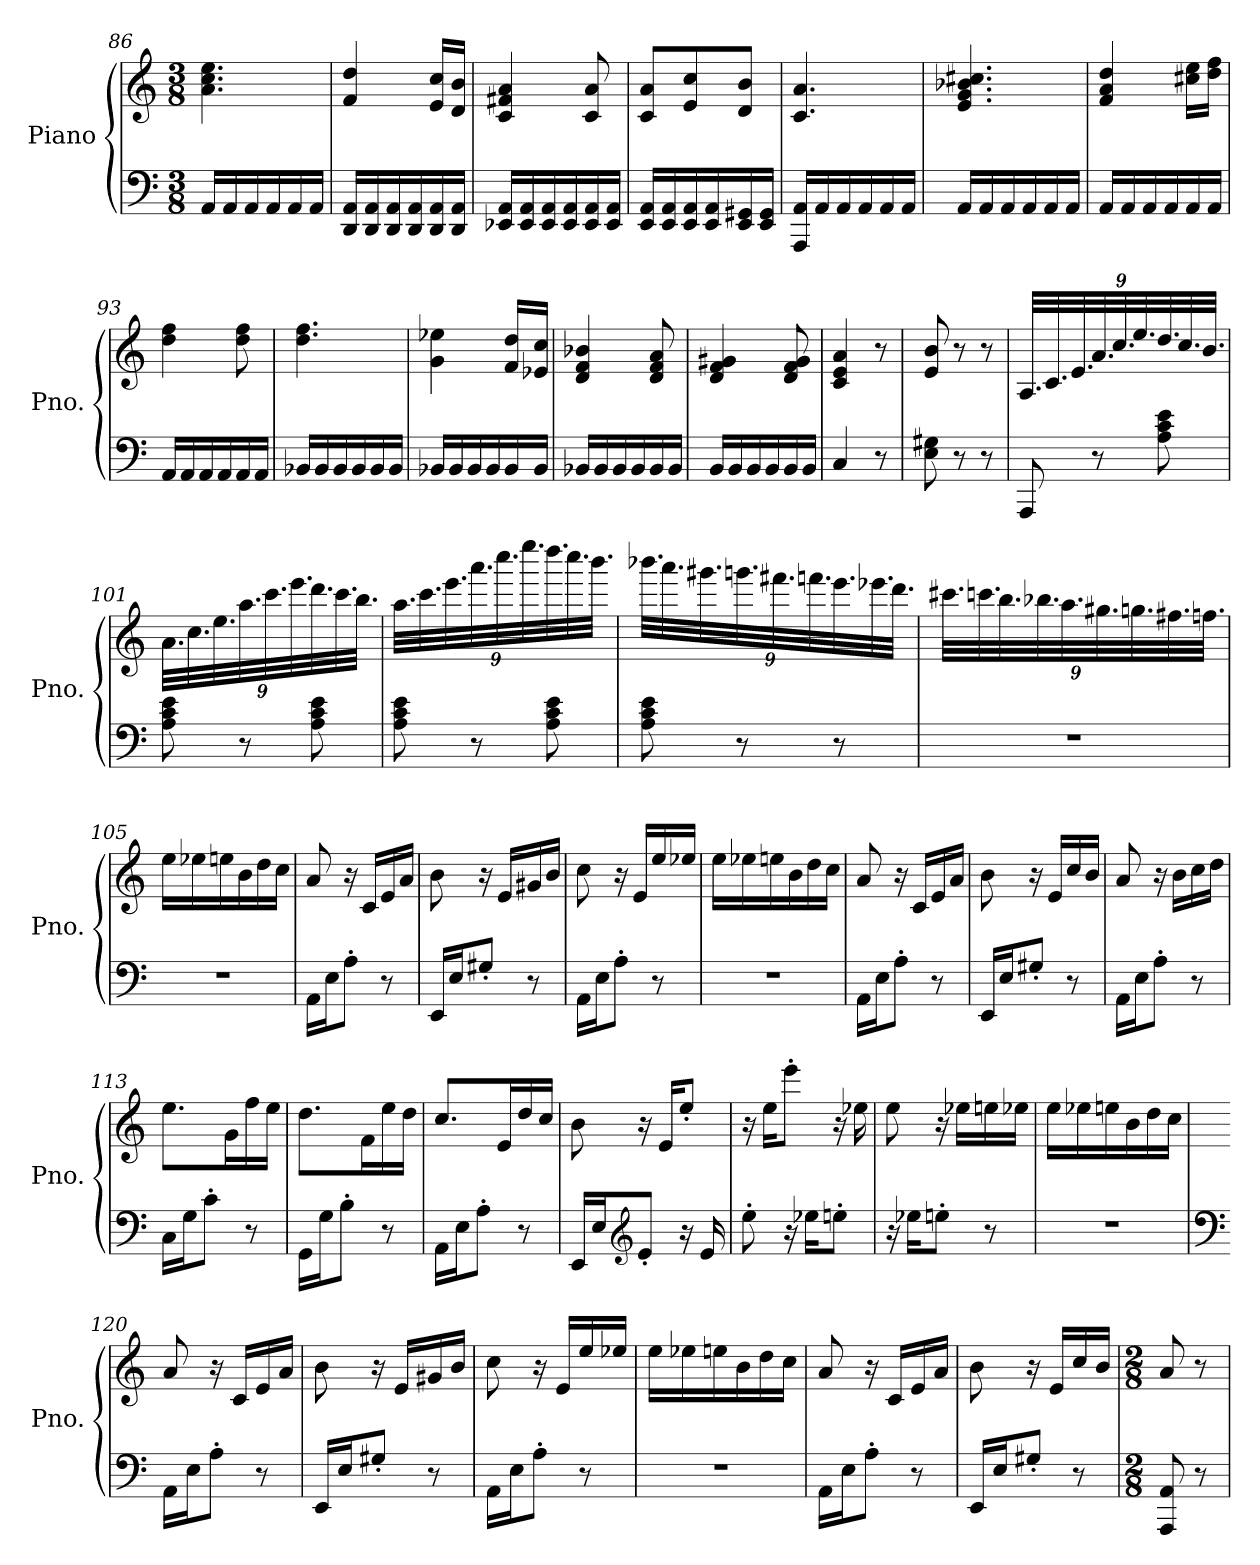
**kern	**kern
*part1	*part1
*staff2	*staff1
*I"Piano	*
*I'Pno.	*
*clefF4	*clefG2
*k[]	*k[]
*M3/8	*M3/8
=86	=86
16AA/LL	4.a\ 4.cc\ 4.ee\
16AA/	.
16AA/	.
16AA/	.
16AA/	.
16AA/JJ	.
=87	=87
16DD/ 16AA/LL	4f/ 4dd/
16DD/ 16AA/	.
16DD/ 16AA/	.
16DD/ 16AA/	.
16DD/ 16AA/	16e/ 16cc/LL
16DD/ 16AA/JJ	16d/ 16b/JJ
=88	=88
16EE-X/ 16AA/LL	4c/ 4f#X/ 4a/
16EE-/ 16AA/	.
16EE-/ 16AA/	.
16EE-/ 16AA/	.
16EE-/ 16AA/	8c/ 8a/
16EE-/ 16AA/JJ	.
!!LO:LB:g=z
=89	=89
16EE/ 16AA/LL	8c/ 8a/L
16EE/ 16AA/	.
16EE/ 16AA/	8e/ 8cc/
16EE/ 16AA/	.
16EE/ 16GG#X/	8d/ 8b/J
16EE/ 16GG#/JJ	.
=90	=90
16AAA/ 16AA/LL	4.c/ 4.a/
16AA/	.
16AA/	.
16AA/	.
16AA/	.
16AA/JJ	.
=91	=91
16AA/LL	4.e/ 4.g/ 4.b-X/ 4.cc#X/
16AA/	.
16AA/	.
16AA/	.
16AA/	.
16AA/JJ	.
=92	=92
16AA/LL	4f/ 4a/ 4dd/
16AA/	.
16AA/	.
16AA/	.
16AA/	16cc#X\ 16ee\LL
16AA/JJ	16dd\ 16ff\JJ
=93	=93
16AA/LL	4dd\ 4ff\
16AA/	.
16AA/	.
16AA/	.
16AA/	8dd\ 8ff\
16AA/JJ	.
=94	=94
16BB-X/LL	4.dd\ 4.ff\
16BB-/	.
16BB-/	.
16BB-/	.
16BB-/	.
16BB-/JJ	.
!!LO:PB:g=z
=95	=95
16BB-X/LL	4g\ 4ee-X\
16BB-/	.
16BB-/	.
16BB-/	.
16BB-/	16f/ 16dd/LL
16BB-/JJ	16e-X/ 16cc/JJ
=96	=96
16BB-X/LL	4d/ 4f/ 4b-X/
16BB-/	.
16BB-/	.
16BB-/	.
16BB-/	8d/ 8f/ 8a/
16BB-/JJ	.
=97	=97
16BB/LL	4d/ 4f/ 4g#X/
16BB/	.
16BB/	.
16BB/	.
16BB/	8d/ 8f/ 8g#/
16BB/JJ	.
=98	=98
4C/	4c/ 4e/ 4a/
8r	8r
=99	=99
8E\ 8G#X\	8e/ 8b/
8r	8r
8r	8r
=100	=100
*	*Xbrackettup
8AAA/	36.A/LLL
.	36.c/
.	36.e/
8r	36.a/
.	36.cc/
.	36.ee/
8A\ 8c\ 8e\	36.dd/
.	36.cc/
.	36.b/JJJ
!!LO:LB:g=z
=101	=101
8A\ 8c\ 8e\	36.a\LLL
.	36.cc\
.	36.ee\
8r	36.aa\
.	36.ccc\
.	36.eee\
8A\ 8c\ 8e\	36.ddd\
.	36.ccc\
.	36.bb\JJJ
=102	=102
8A\ 8c\ 8e\	36.aa\LLL
.	36.ccc\
.	36.eee\
8r	36.aaa\
.	36.cccc\
.	36.eeee\
8A\ 8c\ 8e\	36.dddd\
.	36.cccc\
.	36.bbb\JJJ
!!LO:LB:g=z
=103	=103
8A\ 8c\ 8e\	36.bbb-X\LLL
.	36.aaa\
.	36.ggg#X\
8r	36.gggn\
.	36.fff#X\
.	36.fffn\
8r	36.eee\
.	36.eee-X\
.	36.ddd\JJJ
=104	=104
4.r	36.ccc#X\LLL
.	36.cccn\
.	36.bb\
.	36.bb-X\
.	36.aa\
.	36.gg#X\
.	36.ggn\
.	36.ff#X\
.	36.ffn\JJJ
=105	=105
4.r	16ee\LL
.	16ee-X\
.	16een\
.	16b\
.	16dd\
.	16cc\JJ
!!LO:LB:g=z
=106	=106
16AA\LL	8a/
16E\J	.
8A'\J	16r
.	16c/LL
8r	16e/
.	16a/JJ
=107	=107
16EE/LL	8b\
16E/J	.
8G#X'/J	16r
.	16e/LL
8r	16g#X/
.	16b/JJ
=108	=108
16AA\LL	8cc\
16E\J	.
8A'\J	16r
.	16e/LL
8r	16ee/
.	16ee-X/JJ
=109	=109
4.r	16ee\LL
.	16ee-X\
.	16een\
.	16b\
.	16dd\
.	16cc\JJ
=110	=110
16AA\LL	8a/
16E\J	.
8A'\J	16r
.	16c/LL
8r	16e/
.	16a/JJ
=111	=111
16EE/LL	8b\
16E/J	.
8G#X'/J	16r
.	16e/LL
8r	16cc/
.	16b/JJ
!!LO:LB:g=z
=112	=112
16AA\LL	8a/
16E\J	.
8A'\J	16r
.	16b\LL
8r	16cc\
.	16dd\JJ
=113	=113
16C\LL	8.ee\L
16G\J	.
8c'\J	.
.	16g\L
8r	16ff\
.	16ee\JJ
=114	=114
16GG\LL	8.dd\L
16G\J	.
8B'\J	.
.	16f\L
8r	16ee\
.	16dd\JJ
=115	=115
16AA\LL	8.cc/L
16E\J	.
8A'\J	.
.	16e/L
8r	16dd/
.	16cc/JJ
=116	=116
16EE/LL	8b\
16E/J	.
*clefG2	*
8e'/J	16r
.	16e/KL
16r	8ee'/J
16e/	.
=117	=117
8ee'\	16r
.	16ee\KL
16r	8eee'\J
16ee-X\KL	.
8een'\J	16r
.	16ee-X\
!!LO:LB:g=z
=118	=118
16r	8ee\
16ee-X\KL	.
8een'\J	16r
.	16ee-X\LL
8r	16een\
.	16ee-X\JJ
=119	=119
4.r	16ee\LL
.	16ee-X\
.	16een\
.	16b\
.	16dd\
.	16cc\JJ
=120	=120
*clefF4	*
16AA\LL	8a/
16E\J	.
8A'\J	16r
.	16c/LL
8r	16e/
.	16a/JJ
=121	=121
16EE/LL	8b\
16E/J	.
8G#X'/J	16r
.	16e/LL
8r	16g#X/
.	16b/JJ
=122	=122
16AA\LL	8cc\
16E\J	.
8A'\J	16r
.	16e/LL
8r	16ee/
.	16ee-X/JJ
!!LO:PB:g=z
=123	=123
4.r	16ee\LL
.	16ee-X\
.	16een\
.	16b\
.	16dd\
.	16cc\JJ
=124	=124
16AA\LL	8a/
16E\J	.
8A'\J	16r
.	16c/LL
8r	16e/
.	16a/JJ
=125	=125
16EE/LL	8b\
16E/J	.
8G#X'/J	16r
.	16e/LL
8r	16cc/
.	16b/JJ
=126	=126
*M2/8	*M2/8
8AAA/ 8AA/	8a/
8r	8r
=	=
*-	*-
